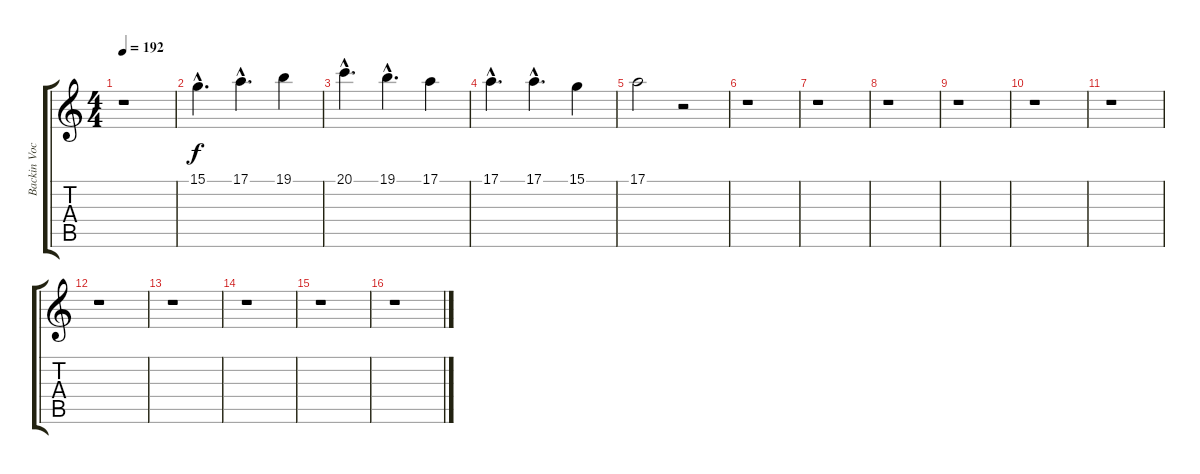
\track ("Backin Vocals" "Backin Voc") {instrument flute}
\staff {score tabs}
\tuning (E4 B3 G3 D3 A2 E2) {hide}
\ts (4 4)
\tempo 192
\clef g2
\ks c
r.1{dy f} |
15.1{hac}.4{d} 17.1{hac}.4{d} 19.1.4 |
20.1{hac}.4{d} 19.1{hac}.4{d} 17.1.4 |
17.1{hac}.4{d} 17.1{hac}.4{d} 15.1.4 |
17.1.2 r.2 |
r.1 |
r.1 |
r.1 |
r.1 |
r.1 |
r.1 |
r.1 |
r.1 |
r.1 |
r.1 |
r.1
